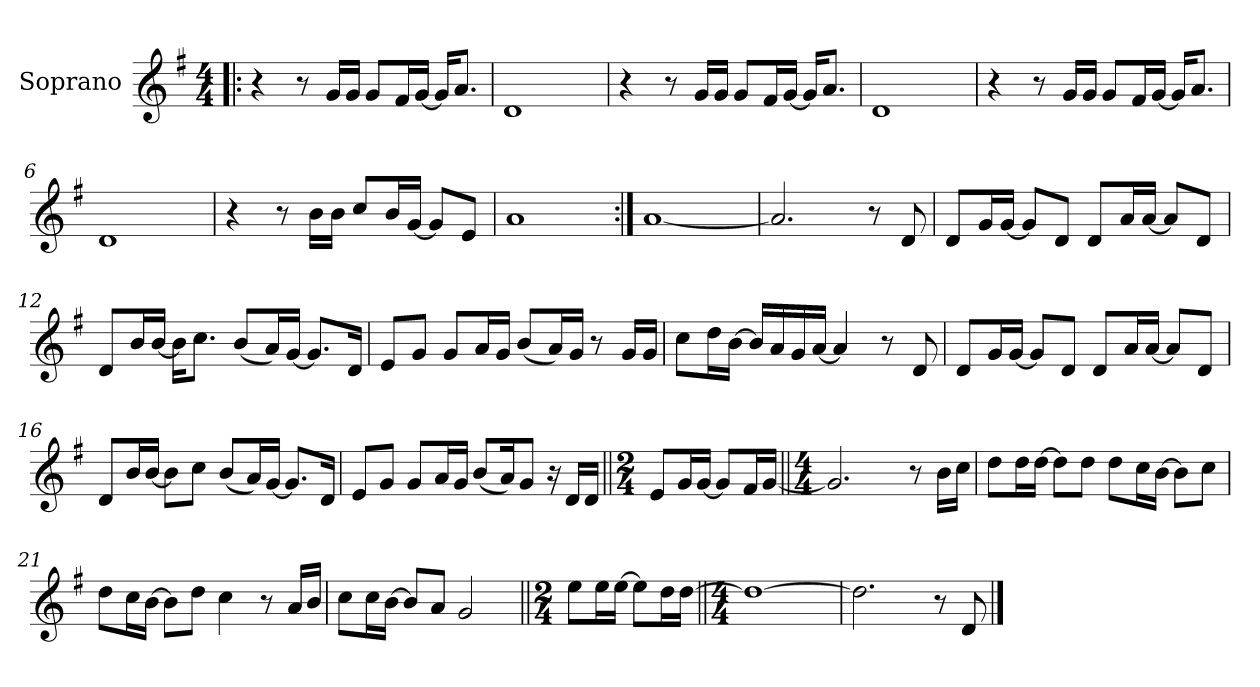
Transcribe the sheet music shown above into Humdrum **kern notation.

**kern
*part1
*staff1
*I"Soprano
*clefG2
*k[f#]
*M4/4
=1!|:
4r
8r
16g/LL
16g/JJ
8g/L
16f#/L
[16g/JJ
16g/KL]
8.a/J
=2
1d
=3
4r
8r
16g/LL
16g/JJ
8g/L
16f#/L
[16g/JJ
16g/KL]
8.a/J
=4
1d
!!LO:LB:g=z
=5
4r
8r
16g/LL
16g/JJ
8g/L
16f#/L
[16g/JJ
16g/KL]
8.a/J
=6
1d
=7
4r
8r
16b\LL
16b\JJ
8cc/L
16b/L
[16g/JJ
8g/L]
8e/J
=8
1a
=9:|!
[1a
!!LO:LB:g=z
=10
2.a/]
8r
8d/
=11
8d/L
16g/L
[16g/JJ
8g/L]
8d/J
8d/L
16a/L
[16a/JJ
8a/L]
8d/J
=12
8d/L
16b/L
[16b/JJ
16b\KL]
8.cc\J
(8b/L
16a/L)
[16g/JJ
8.g/L]
16d/Jk
!!LO:LB:g=z
=13
8e/L
8g/J
8g/L
16a/L
16g/JJ
(8b/L
16a/L)
16g/JJ
8r
16g/LL
16g/JJ
!!LO:LB:g=z
=14
8cc\L
16dd\L
[16b\JJ
16b/LL]
16a/
16g/
[16a/JJ
4a/]
8r
8d/
=15
8d/L
16g/L
[16g/JJ
8g/L]
8d/J
8d/L
16a/L
[16a/JJ
8a/L]
8d/J
!!LO:LB:g=z
=16
8d/L
16b/L
[16b/JJ
8b\L]
8cc\J
(8b/L
16a/L)
[16g/JJ
8.g/L]
16d/Jk
=17
8e/L
8g/J
8g/L
16a/L
16g/JJ
(8b/L
16a/K)
8g/J
16r
16d/LL
16d/JJ
=18||
*M2/4
8e/L
16g/L
[16g/JJ
8g/L]
16f#/L
[16g/JJ
!!LO:LB:g=z
=19||
*M4/4
2.g/]
8r
16b\LL
16cc\JJ
=20
8dd\L
16dd\L
[16dd\JJ
8dd\L]
8dd\J
8dd\L
16cc\L
[16b\JJ
8b\L]
8cc\J
=21
8dd\L
16cc\L
[16b\JJ
8b\L]
8dd\J
4cc\
8r
16a/LL
16b/JJ
!!LO:LB:g=z
=22
8cc\L
16cc\L
[16b\JJ
8b/L]
8a/J
2g/
=23||
*M2/4
8ee\L
16ee\L
[16ee\JJ
8ee\L]
16dd\L
[16dd\JJ
=24||
*M4/4
1dd_
=25
2.dd\]
8r
8d/
==
*-
